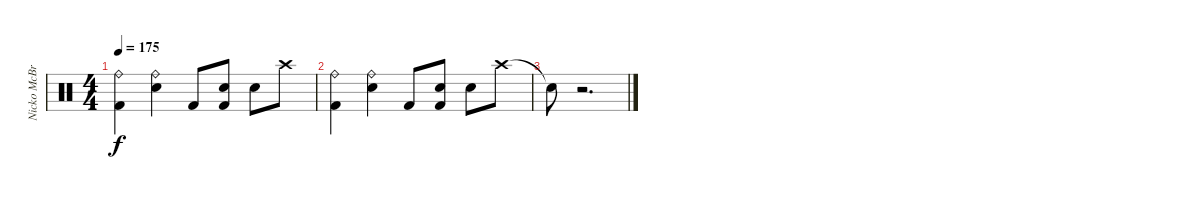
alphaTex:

\track ("Nicko McBrain" "Nicko McBr") {instrument percussion}
\staff {score}
\articulation defaults
\ts (4 4)
\tempo 175
\clef neutral
\ks c
("Ride (bell)" "Kick (hit) 2").4{dy f} ("Ride (bell)" "Snare (hit) 2").4 "Kick (hit) 2".8 ("Snare (hit) 2" "Kick (hit) 2").8 "Snare (hit) 2".8 "Crash high (hit)".8 |
("Ride (bell)" "Kick (hit) 2").4 ("Ride (bell)" "Snare (hit) 2").4 "Kick (hit) 2".8 ("Snare (hit) 2" "Kick (hit) 2").8 "Snare (hit) 2".8 "Crash high (hit)".8 |
"Snare (hit)"{t}.8 r.2{d}
